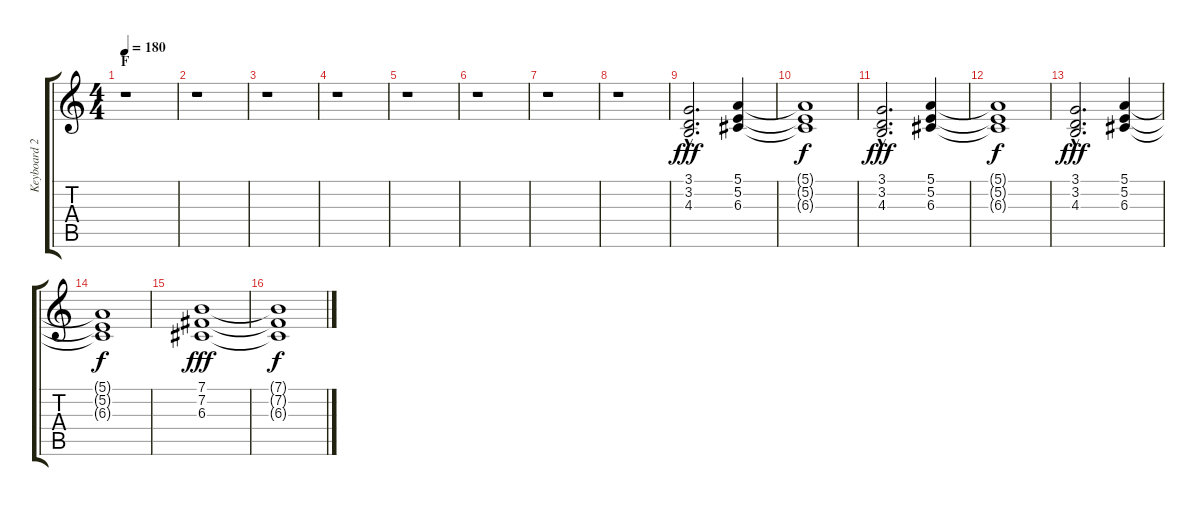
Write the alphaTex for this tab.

\track ("Keyboard 2" "Keyboard 2") {instrument synthstrings1}
\staff {score tabs}
\tuning (E4 B3 G3 D3 A2 E2) {hide}
\ts (4 4)
\section ("" "F")
\tempo 180
\clef g2
\ks c
r.1{dy f} |
r.1 |
r.1 |
r.1 |
r.1 |
r.1 |
r.1 |
r.1 |
(3.1{hac} 3.2{hac} 4.3{hac}).2{d dy fff} (5.1 5.2 6.3).4 |
(5.1{t} 5.2{t} 6.3{t}).1{dy f} |
(3.1{hac} 3.2{hac} 4.3{hac}).2{d dy fff} (5.1 5.2 6.3).4 |
(5.1{t} 5.2{t} 6.3{t}).1{dy f} |
(3.1{hac} 3.2{hac} 4.3{hac}).2{d dy fff} (5.1 5.2 6.3).4 |
(5.1{t} 5.2{t} 6.3{t}).1{dy f} |
(7.1 7.2 6.3).1{dy fff} |
(7.1{t} 7.2{t} 6.3{t}).1{dy f}
